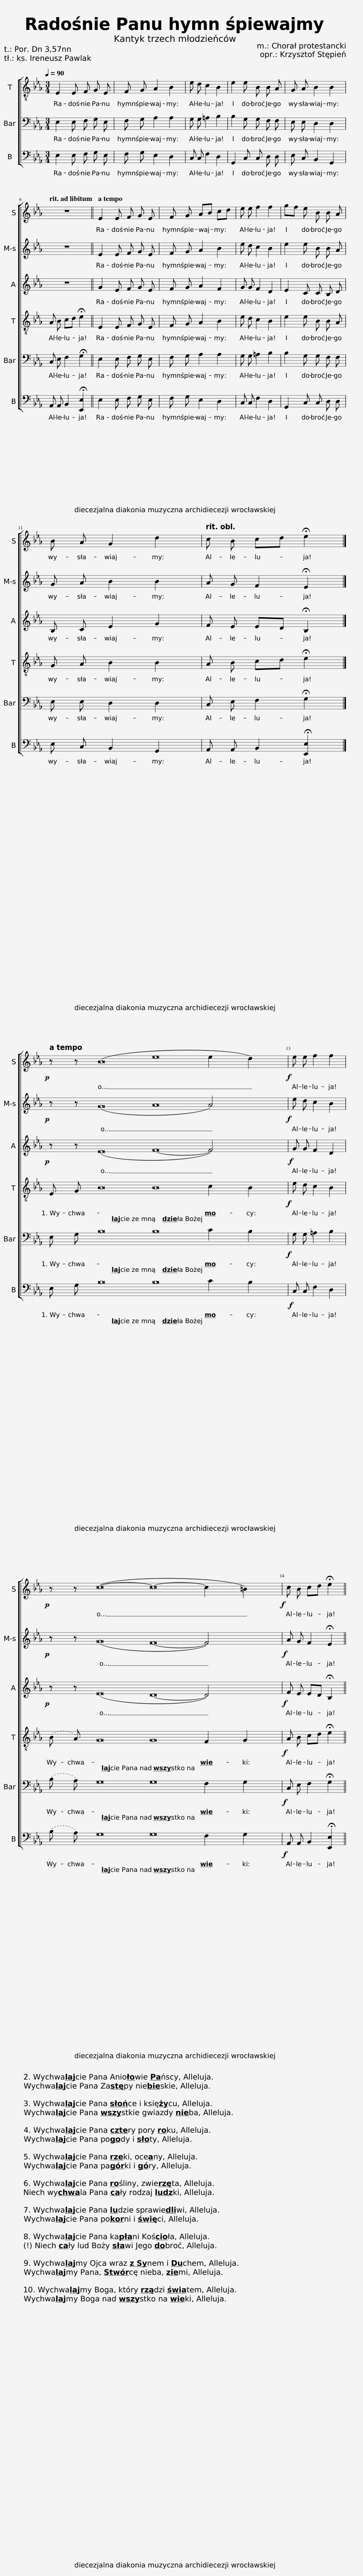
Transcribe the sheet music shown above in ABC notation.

X:1
%%score [ 1 2 3 4 5 6 ]
L:1/8
Q:1/4=90
M:3/4
I:linebreak $
K:Eb
U:s=!stemless!
V:1 treble
V:2 treble
V:3 treble
V:4 treble-8
V:5 bass
V:6 bass
V:1
 z6 | z6 | z6 | z6 | z6 |$ %5
[Q:1/4=88] z6[Q:1/4=84][Q:1/4=80][Q:1/4=76][Q:1/4=72] ||[Q:1/4=90] E2 E F G E | F G AB cd | e e f2 f2 | gf e B B A |$ %10
 B A G2 d2 |[Q:1/4=88] c[Q:1/4=84] B[Q:1/4=80] c[Q:1/4=76]d[Q:1/4=72] !fermata!e2 |]$!p![Q:1/4=90] z z (sB4 se4 e2 d2) |!f! e e f2 f2 |$!p! z z (sc4- sc4- c2 =B2) | %15
!f! c B cd !fermata!e2 || %16
V:2
 z6 | z6 | z6 | z6 | z6 |$ %5
 z6 || E2 E F G E | F G A2 B2 | e d c2 B2 | e2 e B B A |$ %10
 G A B2 B2 | A G F2 !fermata!E2 |]$!p! z z (sG4 sA4 A4) |!f! e d c2 B2 |$!p! z z (sG4 sF4- F4) | %15
!f! A G F2 !fermata!E2 || %16
V:3
 z6 | z6 | z6 | z6 | z6 |$ %5
 z6 || G2 E F G E | F G A2 F2 | G G F2 D2 | E2 C C B, D |$ %10
 B, C E2 G2 | F E ED !fermata!B,2 |]$!p! z z (sE4 sF4- F4) |!f! G G F2 D2 |$!p! z z (sE4 sD4- D4) | %15
!f! F E ED !fermata!B,2 || %16
V:4
 E2 E F G E | F G A2 B2 | e d c2 B2 | e2 e B B A | G A B2 B2 |$ %5
 A B cd !fermata!e2 || E2 E F G E | F G A2 B2 | e d c2 B2 | e2 e B B A |$ %10
 G A B2 B2 | A B cd !fermata!e2 |]$ E G sB4 sB4 c2 B2 |!f! e d c2 B2 |$ (B A) sG4 sG4 F2 G2 | %15
!f! A B cd !fermata!e2 || %16
V:5
 E,2 E, F, G, E, | F, G, A,2 A,2 | G, G, =A,2 B,2 | B,2 G, G, F, F, | E, E, D,2 D,2 |$ %5
 C, E, F,2 !fermata!G,2 || E,2 E, F, G, E, | F, G, A,2 A,2 | G, G, =A,2 B,2 | B,2 G, G, F, F, |$ %10
 E, E, D,2 D,2 | C, E, F,2 !fermata!G,2 |]$ E, G, sB,4 sB,4 C2 B,2 |!f! G, G, =A,2 B,2 |$ (B, A,) sG,4 sG,4 F,2 G,2 | %15
!f! C, E, F,2 !fermata!G,2 || %16
V:6
 E,2 E, F, G, E, | F, G, E,2 D,2 | C, C, F,2 D,2 | G,,2 C, C, D, D, | E, C, B,,2 G,,2 |$ %5
 A,, A,, B,,2 !fermata![E,,E,]2 || E,2 E, F, G, E, | F, G, E,2 D,2 | C, C, F,2 D,2 | G,,2 C, C, D, D, |$ %10
 E, C, B,,2 G,,2 | A,, A,, B,,2 !fermata![E,,E,]2 |]$ E, G, sB,4 sB,4 C2 B,2 |!f! C, C, F,2 D,2 |$ (B, A,) sG,4 sG,4 F,2 G,2 | %15
!f! A,, A,, B,,2 !fermata![E,,E,]2 || %16
